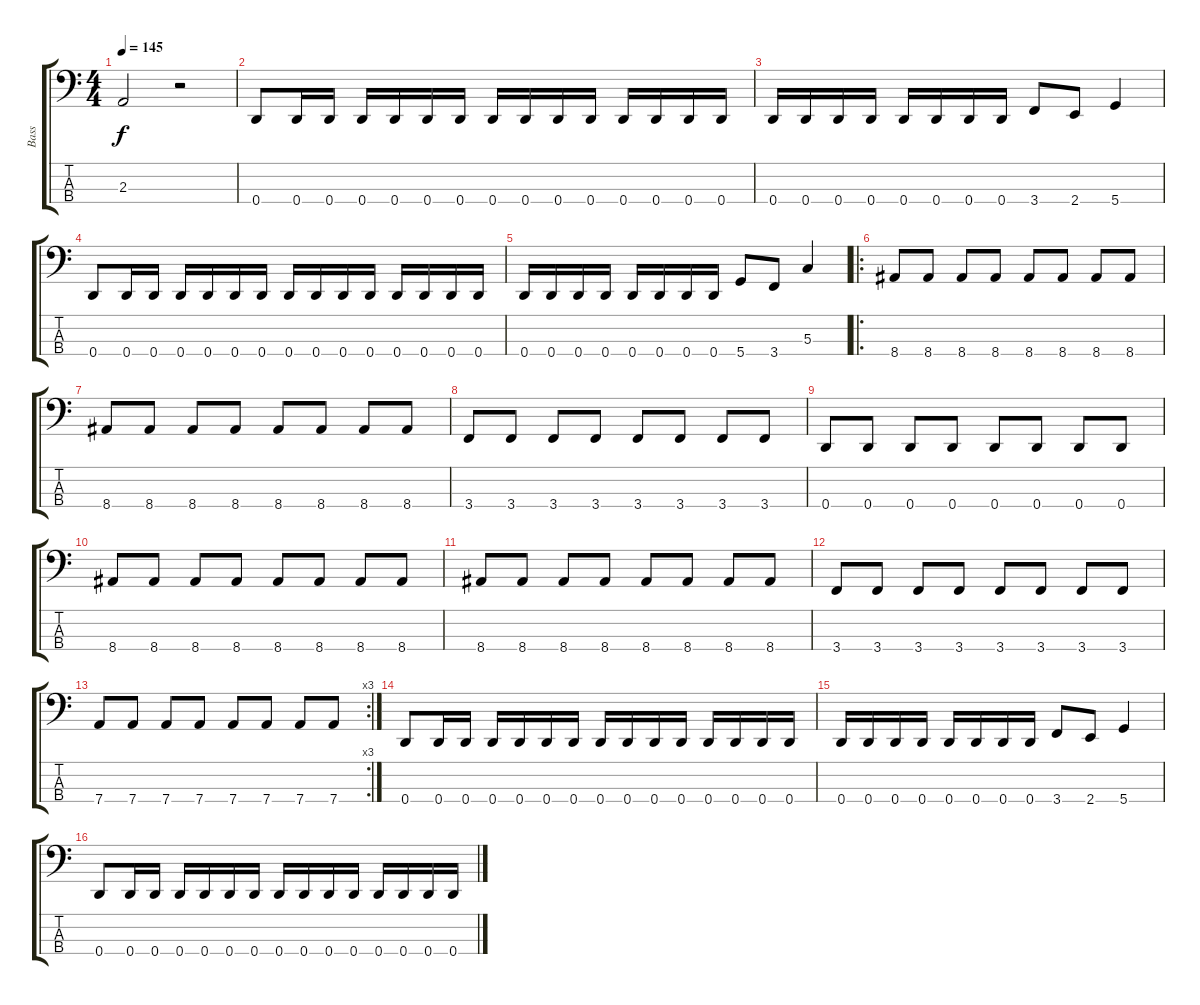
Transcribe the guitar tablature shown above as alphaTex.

\track ("Bass" "Bass") {instrument electricbassfinger}
\staff {score tabs}
\tuning (F2 C2 G1 D1) {hide}
\ts (4 4)
\tempo 145
\clef f4
\ks c
2.3.2{dy f} r.2 |
0.4.8 0.4.16 0.4.16 0.4.16 0.4.16 0.4.16 0.4.16 0.4.16 0.4.16 0.4.16 0.4.16 0.4.16 0.4.16 0.4.16 0.4.16 |
0.4.16 0.4.16 0.4.16 0.4.16 0.4.16 0.4.16 0.4.16 0.4.16 3.4.8 2.4.8 5.4.4 |
0.4.8 0.4.16 0.4.16 0.4.16 0.4.16 0.4.16 0.4.16 0.4.16 0.4.16 0.4.16 0.4.16 0.4.16 0.4.16 0.4.16 0.4.16 |
0.4.16 0.4.16 0.4.16 0.4.16 0.4.16 0.4.16 0.4.16 0.4.16 5.4.8 3.4.8 5.3.4 |
\ro
8.4.8 8.4.8 8.4.8 8.4.8 8.4.8 8.4.8 8.4.8 8.4.8 |
8.4.8 8.4.8 8.4.8 8.4.8 8.4.8 8.4.8 8.4.8 8.4.8 |
3.4.8 3.4.8 3.4.8 3.4.8 3.4.8 3.4.8 3.4.8 3.4.8 |
0.4.8 0.4.8 0.4.8 0.4.8 0.4.8 0.4.8 0.4.8 0.4.8 |
8.4.8 8.4.8 8.4.8 8.4.8 8.4.8 8.4.8 8.4.8 8.4.8 |
8.4.8 8.4.8 8.4.8 8.4.8 8.4.8 8.4.8 8.4.8 8.4.8 |
3.4.8 3.4.8 3.4.8 3.4.8 3.4.8 3.4.8 3.4.8 3.4.8 |
\rc 3
7.4.8 7.4.8 7.4.8 7.4.8 7.4.8 7.4.8 7.4.8 7.4.8 |
0.4.8 0.4.16 0.4.16 0.4.16 0.4.16 0.4.16 0.4.16 0.4.16 0.4.16 0.4.16 0.4.16 0.4.16 0.4.16 0.4.16 0.4.16 |
0.4.16 0.4.16 0.4.16 0.4.16 0.4.16 0.4.16 0.4.16 0.4.16 3.4.8 2.4.8 5.4.4 |
0.4.8 0.4.16 0.4.16 0.4.16 0.4.16 0.4.16 0.4.16 0.4.16 0.4.16 0.4.16 0.4.16 0.4.16 0.4.16 0.4.16 0.4.16
